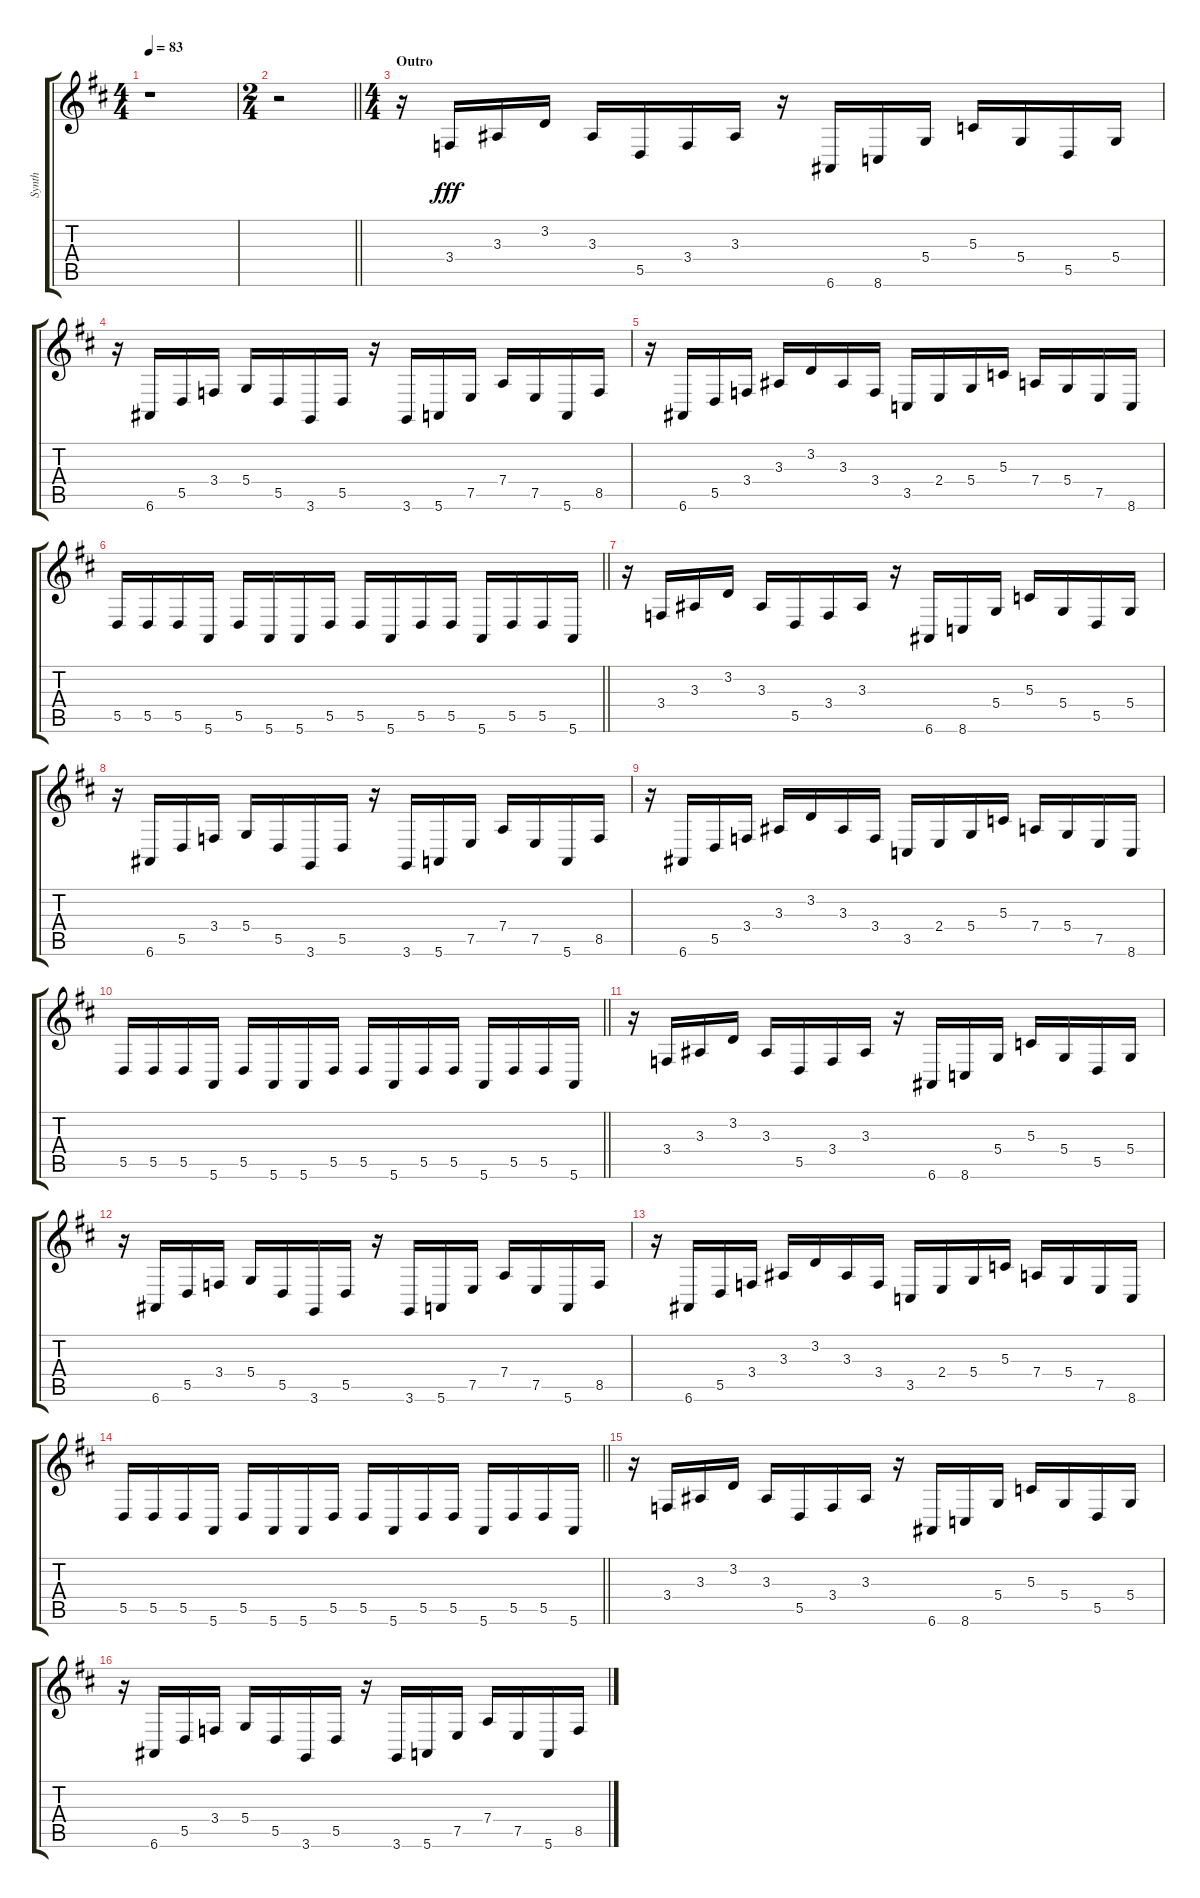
\track ("Synth" "Synth") {instrument pad3polysynth}
\staff {score tabs}
\tuning (E4 B3 G3 D3 A2 E2) {hide}
\ts (4 4)
\tempo 83
\clef g2
\ks d
r.1{dy fff} |
\ts (2 4)
\barLineRight lightlight
r.2 |
\ts (4 4)
\section ("" "Outro")
r.16 3.4.16 3.3.16 3.2.16 3.3.16 5.5.16 3.4.16 3.3.16 r.16 6.6.16 8.6.16 5.4.16 5.3.16 5.4.16 5.5.16 5.4.16 |
r.16 6.6.16 5.5.16 3.4.16 5.4.16 5.5.16 3.6.16 5.5.16 r.16 3.6.16 5.6.16 7.5.16 7.4.16 7.5.16 5.6.16 8.5.16 |
r.16 6.6.16 5.5.16 3.4.16 3.3.16 3.2.16 3.3.16 3.4.16 3.5.16 2.4.16 5.4.16 5.3.16 7.4.16 5.4.16 7.5.16 8.6.16 |
\barLineRight lightlight
5.5.16 5.5.16 5.5.16 5.6.16 5.5.16 5.6.16 5.6.16 5.5.16 5.5.16 5.6.16 5.5.16 5.5.16 5.6.16 5.5.16 5.5.16 5.6.16 |
r.16 3.4.16 3.3.16 3.2.16 3.3.16 5.5.16 3.4.16 3.3.16 r.16 6.6.16 8.6.16 5.4.16 5.3.16 5.4.16 5.5.16 5.4.16 |
r.16 6.6.16 5.5.16 3.4.16 5.4.16 5.5.16 3.6.16 5.5.16 r.16 3.6.16 5.6.16 7.5.16 7.4.16 7.5.16 5.6.16 8.5.16 |
r.16 6.6.16 5.5.16 3.4.16 3.3.16 3.2.16 3.3.16 3.4.16 3.5.16 2.4.16 5.4.16 5.3.16 7.4.16 5.4.16 7.5.16 8.6.16 |
\barLineRight lightlight
5.5.16 5.5.16 5.5.16 5.6.16 5.5.16 5.6.16 5.6.16 5.5.16 5.5.16 5.6.16 5.5.16 5.5.16 5.6.16 5.5.16 5.5.16 5.6.16 |
r.16 3.4.16 3.3.16 3.2.16 3.3.16 5.5.16 3.4.16 3.3.16 r.16 6.6.16 8.6.16 5.4.16 5.3.16 5.4.16 5.5.16 5.4.16 |
r.16 6.6.16 5.5.16 3.4.16 5.4.16 5.5.16 3.6.16 5.5.16 r.16 3.6.16 5.6.16 7.5.16 7.4.16 7.5.16 5.6.16 8.5.16 |
r.16 6.6.16 5.5.16 3.4.16 3.3.16 3.2.16 3.3.16 3.4.16 3.5.16 2.4.16 5.4.16 5.3.16 7.4.16 5.4.16 7.5.16 8.6.16 |
\barLineRight lightlight
5.5.16 5.5.16 5.5.16 5.6.16 5.5.16 5.6.16 5.6.16 5.5.16 5.5.16 5.6.16 5.5.16 5.5.16 5.6.16 5.5.16 5.5.16 5.6.16 |
r.16 3.4.16 3.3.16 3.2.16 3.3.16 5.5.16 3.4.16 3.3.16 r.16 6.6.16 8.6.16 5.4.16 5.3.16 5.4.16 5.5.16 5.4.16 |
r.16 6.6.16 5.5.16 3.4.16 5.4.16 5.5.16 3.6.16 5.5.16 r.16 3.6.16 5.6.16 7.5.16 7.4.16 7.5.16 5.6.16 8.5.16
